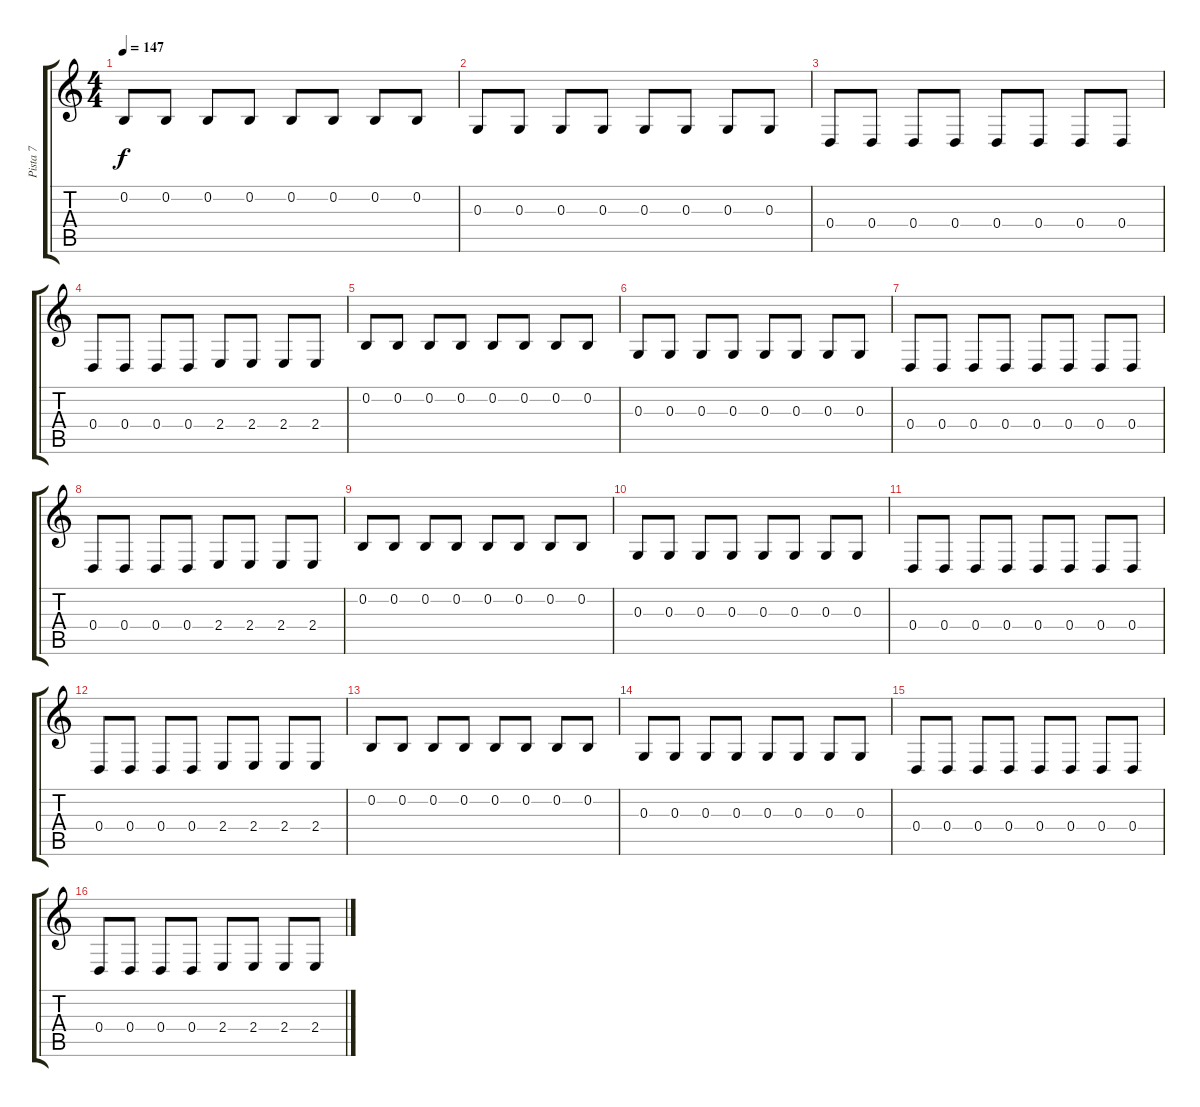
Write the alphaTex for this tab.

\track ("Pista 7" "Pista 7") {instrument acousticgrandpiano}
\staff {score tabs}
\tuning (E4 B3 G3 D3 A2 E2) {hide}
\ts (4 4)
\tempo 147
\clef g2
\ks c
0.2.8{dy f} 0.2.8 0.2.8 0.2.8 0.2.8 0.2.8 0.2.8 0.2.8 |
0.3.8 0.3.8 0.3.8 0.3.8 0.3.8 0.3.8 0.3.8 0.3.8 |
0.4.8 0.4.8 0.4.8 0.4.8 0.4.8 0.4.8 0.4.8 0.4.8 |
0.4.8 0.4.8 0.4.8 0.4.8 2.4.8 2.4.8 2.4.8 2.4.8 |
0.2.8 0.2.8 0.2.8 0.2.8 0.2.8 0.2.8 0.2.8 0.2.8 |
0.3.8 0.3.8 0.3.8 0.3.8 0.3.8 0.3.8 0.3.8 0.3.8 |
0.4.8 0.4.8 0.4.8 0.4.8 0.4.8 0.4.8 0.4.8 0.4.8 |
0.4.8 0.4.8 0.4.8 0.4.8 2.4.8 2.4.8 2.4.8 2.4.8 |
0.2.8{volume 6} 0.2.8 0.2.8 0.2.8 0.2.8 0.2.8 0.2.8 0.2.8 |
0.3.8 0.3.8 0.3.8 0.3.8 0.3.8 0.3.8 0.3.8 0.3.8 |
0.4.8 0.4.8 0.4.8 0.4.8 0.4.8 0.4.8 0.4.8 0.4.8 |
0.4.8 0.4.8 0.4.8 0.4.8 2.4.8 2.4.8 2.4.8 2.4.8 |
0.2.8 0.2.8 0.2.8 0.2.8 0.2.8 0.2.8 0.2.8 0.2.8 |
0.3.8 0.3.8 0.3.8 0.3.8 0.3.8 0.3.8 0.3.8 0.3.8 |
0.4.8 0.4.8 0.4.8 0.4.8 0.4.8 0.4.8 0.4.8 0.4.8 |
0.4.8 0.4.8 0.4.8 0.4.8 2.4.8 2.4.8 2.4.8 2.4.8
